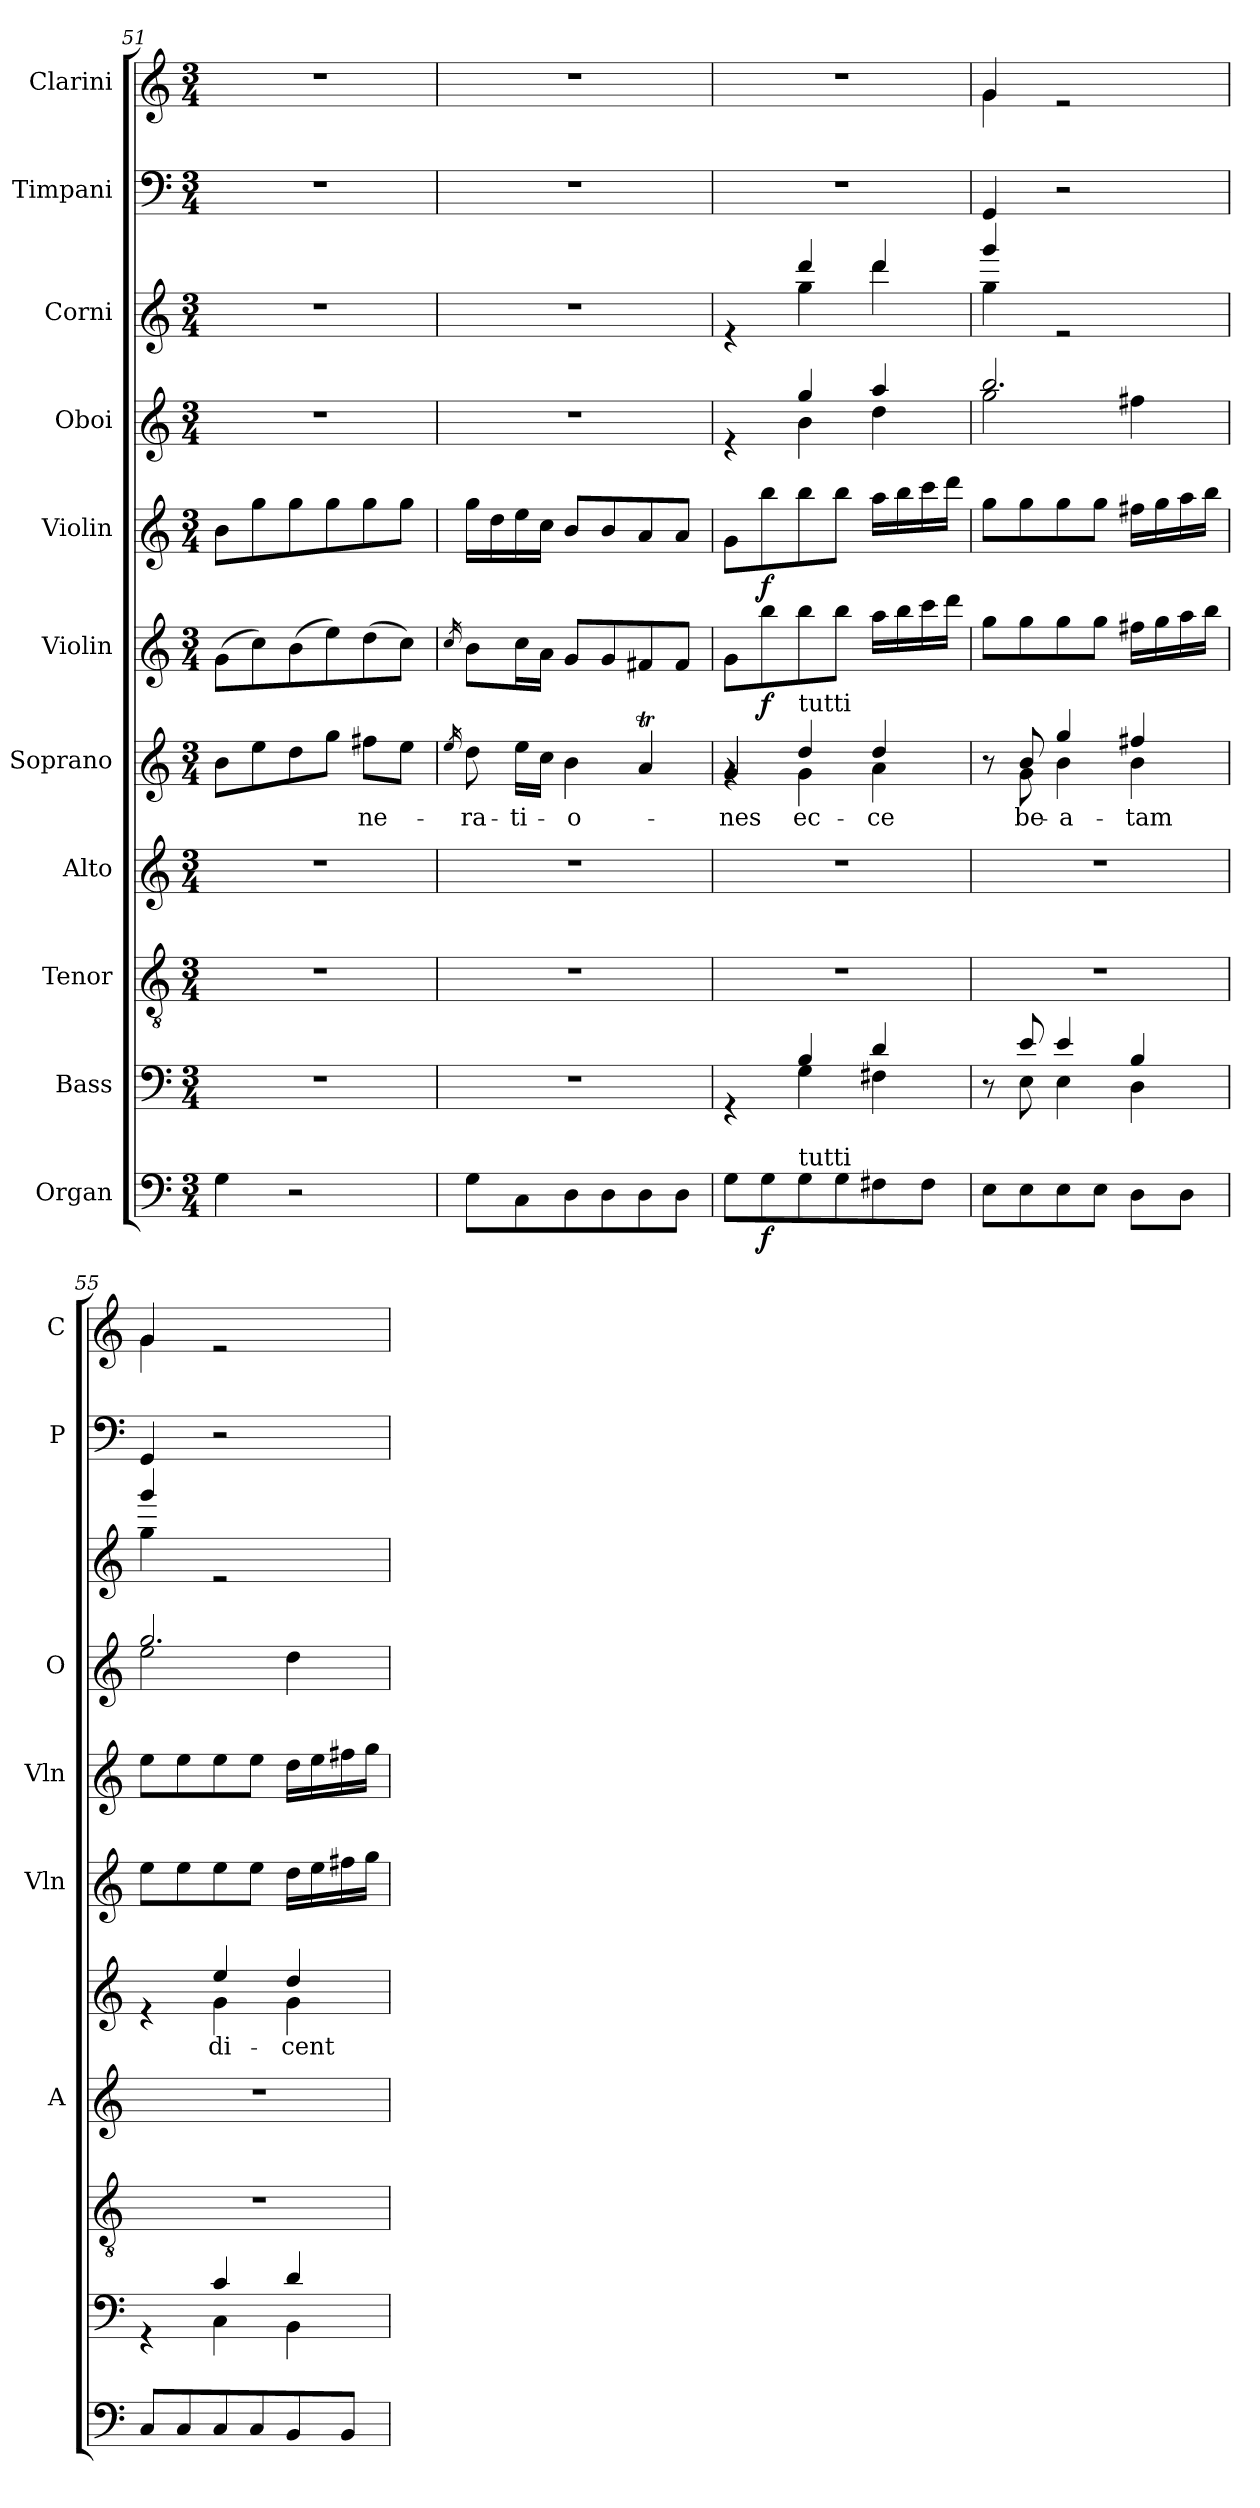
**kern	**dynam	**kern	**kern	**kern	**kern	**text	**kern	**dynam	**kern	**dynam	**kern	**kern	**kern	**kern
*part11	*part11	*part10	*part9	*part8	*part7	*part7	*part6	*part6	*part5	*part5	*part4	*part3	*part2	*part1
*staff11	*staff11	*staff10	*staff9	*staff8	*staff7	*staff7	*staff6	*staff6	*staff5	*staff5	*staff4	*staff3	*staff2	*staff1
*I"Organ	*	*I"Bass	*I"Tenor	*I"Alto	*I"Soprano	*	*I"Violin	*	*I"Violin	*	*I"Oboi	*I"Corni	*I"Timpani	*I"Clarini
*	*	*	*	*I'A	*	*	*I'Vln	*	*I'Vln	*	*I'O	*	*I'P	*I'C
*clefF4	*	*clefF4	*clefGv2	*clefG2	*clefG2	*	*clefG2	*	*clefG2	*	*clefG2	*clefG2	*clefF4	*clefG2
*	*	*	*	*	*	*	*	*	*	*	*	*ITrd7c12	*	*
*k[]	*	*k[]	*k[]	*k[]	*k[]	*	*k[]	*	*k[]	*	*k[]	*k[]	*k[]	*k[]
*M3/4	*	*M3/4	*M3/4	*M3/4	*M3/4	*	*M3/4	*	*M3/4	*	*M3/4	*M3/4	*M3/4	*M3/4
=51	=51	=51	=51	=51	=51	=51	=51	=51	=51	=51	=51	=51	=51	=51
4G\	.	2.r	2.r	2.r	8b\L	.	(8g\L	.	8b\L	.	2.r	2.r	2.r	2.r
.	.	.	.	.	8ee\	.	8cc\)	.	8gg\	.	.	.	.	.
2r	.	.	.	.	8dd\	.	(8b\	.	8gg\	.	.	.	.	.
.	.	.	.	.	8gg\J	.	8ee\)	.	8gg\	.	.	.	.	.
!	!	!	!	!	!	!LO:LY:b	!	!	!	!	!	!	!	!
.	.	.	.	.	8ff#X\L	-ne-	(8dd\	.	8gg\	.	.	.	.	.
.	.	.	.	.	8ee\J	.	8cc\J)	.	8gg\J	.	.	.	.	.
=52	=52	=52	=52	=52	=52	=52	=52	=52	=52	=52	=52	=52	=52	=52
.	.	.	.	.	16qee/	.	16qcc/	.	.	.	.	.	.	.
!	!	!	!	!	!	!LO:LY:b	!	!	!	!	!	!	!	!
8G\L	.	2.r	2.r	2.r	8dd\	-ra-	8b\L	.	16gg\LL	.	2.r	2.r	2.r	2.r
.	.	.	.	.	.	.	.	.	16dd\	.	.	.	.	.
!	!	!	!	!	!	!LO:LY:b	!	!	!	!	!	!	!	!
8C\	.	.	.	.	16ee\LL	-ti-	16cc\L	.	16ee\	.	.	.	.	.
.	.	.	.	.	16cc\JJ	.	16a\JJ	.	16cc\JJ	.	.	.	.	.
!	!	!	!	!	!	!LO:LY:b	!	!	!	!	!	!	!	!
8D\	.	.	.	.	4b\	-o-	8g/L	.	8b/L	.	.	.	.	.
8D\	.	.	.	.	.	.	8g/	.	8b/	.	.	.	.	.
8D\	.	.	.	.	4aT/	.	8f#X/	.	8a/	.	.	.	.	.
8D\J	.	.	.	.	.	.	8f#/J	.	8a/J	.	.	.	.	.
=53	=53	=53	=53	=53	=53	=53	=53	=53	=53	=53	=53	=53	=53	=53
*	*	*^	*	*	*	*	*	*	*	*	*	*	*	*
!	!	!	!	!	!	!	!LO:LY:b	!	!	!	!	!	!	!	!
*	*	*	*	*	*	*^	*	*	*	*	*	*^	*^	*	*
8G\L	.	4rGG	4ryy	2.r	2.r	4g/	4rg	-nes	8g\L	.	8g\L	.	4re	4ryy	4re	4ryy	2.r	2.r
!	!LO:DY:b	!	!	!	!	!	!	!	!	!LO:DY:b	!	!LO:DY:b	!	!	!	!	!	!
8G\	f	.	.	.	.	.	.	.	8bb\	f	8bb\	f	.	.	.	.	.	.
!	!	!	!	!	!	!LO:TX:a:t=tutti	!	!	!	!	!	!	!	!	!	!	!	!
!LO:TX:a:t=tutti	!	!	!	!	!	!	!	!	!	!	!	!	!	!	!	!	!	!
!	!	!	!	!	!	!	!	!LO:LY:b	!	!	!	!	!	!	!	!	!	!
8G\	.	4B/	4G\	.	.	4dd/	4g\	ec-	8bb\	.	8bb\	.	4gg/	4b\	4dd/	4g\	.	.
8G\	.	.	.	.	.	.	.	.	8bb\J	.	8bb\J	.	.	.	.	.	.	.
!	!	!	!	!	!	!	!	!LO:LY:b	!	!	!	!	!	!	!	!	!	!
8F#X\	.	4d/	4F#X\	.	.	4dd/	4a\	-ce	16aa\LL	.	16aa\LL	.	4aa/	4dd\	4dd/	4dd\	.	.
.	.	.	.	.	.	.	.	.	16bb\	.	16bb\	.	.	.	.	.	.	.
8F#\J	.	.	.	.	.	.	.	.	16ccc\	.	16ccc\	.	.	.	.	.	.	.
.	.	.	.	.	.	.	.	.	16ddd\JJ	.	16ddd\JJ	.	.	.	.	.	.	.
=54	=54	=54	=54	=54	=54	=54	=54	=54	=54	=54	=54	=54	=54	=54	=54	=54	=54	=54
*	*	*	*	*	*	*	*	*	*	*	*	*	*	*	*	*	*	*^
8E\L	.	8r	8ryy	2.r	2.r	8r	8ryy	.	8gg\L	.	8gg\L	.	2.bb/	2gg\	4gg/	4g\	4GG/	4g/	4g\
!	!	!	!	!	!	!	!	!LO:LY:b	!	!	!	!	!	!	!	!	!	!	!
8E\	.	8e/	8E\	.	.	8b/	8g\	be-	8gg\	.	8gg\	.	.	.	.	.	.	.	.
!	!	!	!	!	!	!	!	!LO:LY:b	!	!	!	!	!	!	!	!	!	!	!
8E\	.	4e/	4E\	.	.	4gg/	4b\	-a-	8gg\	.	8gg\	.	.	.	2re	2ryy	2r	2re	2ryy
8E\J	.	.	.	.	.	.	.	.	8gg\J	.	8gg\J	.	.	.	.	.	.	.	.
!	!	!	!	!	!	!	!	!LO:LY:b	!	!	!	!	!	!	!	!	!	!	!
8D\L	.	4B/	4D\	.	.	4ff#X/	4b\	-tam	16ff#X\LL	.	16ff#X\LL	.	.	4ff#X\	.	.	.	.	.
.	.	.	.	.	.	.	.	.	16gg\	.	16gg\	.	.	.	.	.	.	.	.
8D\J	.	.	.	.	.	.	.	.	16aa\	.	16aa\	.	.	.	.	.	.	.	.
.	.	.	.	.	.	.	.	.	16bb\JJ	.	16bb\JJ	.	.	.	.	.	.	.	.
!!LO:PB:g=z	!!
=55	=55	=55	=55	=55	=55	=55	=55	=55	=55	=55	=55	=55	=55	=55	=55	=55	=55	=55	=55
8C/L	.	4rGG	4ryy	2.r	2.r	4re	4ryy	.	8ee\L	.	8ee\L	.	2.gg/	2ee\	4gg/	4g\	4GG/	4g/	4g\
8C/	.	.	.	.	.	.	.	.	8ee\	.	8ee\	.	.	.	.	.	.	.	.
!	!	!	!	!	!	!	!	!LO:LY:b	!	!	!	!	!	!	!	!	!	!	!
8C/	.	4c/	4C\	.	.	4ee/	4g\	di-	8ee\	.	8ee\	.	.	.	2re	2ryy	2r	2re	2ryy
8C/	.	.	.	.	.	.	.	.	8ee\J	.	8ee\J	.	.	.	.	.	.	.	.
!	!	!	!	!	!	!	!	!LO:LY:b	!	!	!	!	!	!	!	!	!	!	!
8BB/	.	4d/	4BB\	.	.	4dd/	4g\	-cent	16dd\LL	.	16dd\LL	.	.	4dd\	.	.	.	.	.
.	.	.	.	.	.	.	.	.	16ee\	.	16ee\	.	.	.	.	.	.	.	.
8BB/J	.	.	.	.	.	.	.	.	16ff#X\	.	16ff#X\	.	.	.	.	.	.	.	.
.	.	.	.	.	.	.	.	.	16gg\JJ	.	16gg\JJ	.	.	.	.	.	.	.	.
*	*	*	*	*	*	*	*	*	*	*	*	*	*v	*v	*	*	*	*v	*v
*	*	*v	*v	*	*	*v	*v	*	*	*	*	*	*	*v	*v	*	*
=	=	=	=	=	=	=	=	=	=	=	=	=	=	=
*-	*-	*-	*-	*-	*-	*-	*-	*-	*-	*-	*-	*-	*-	*-
